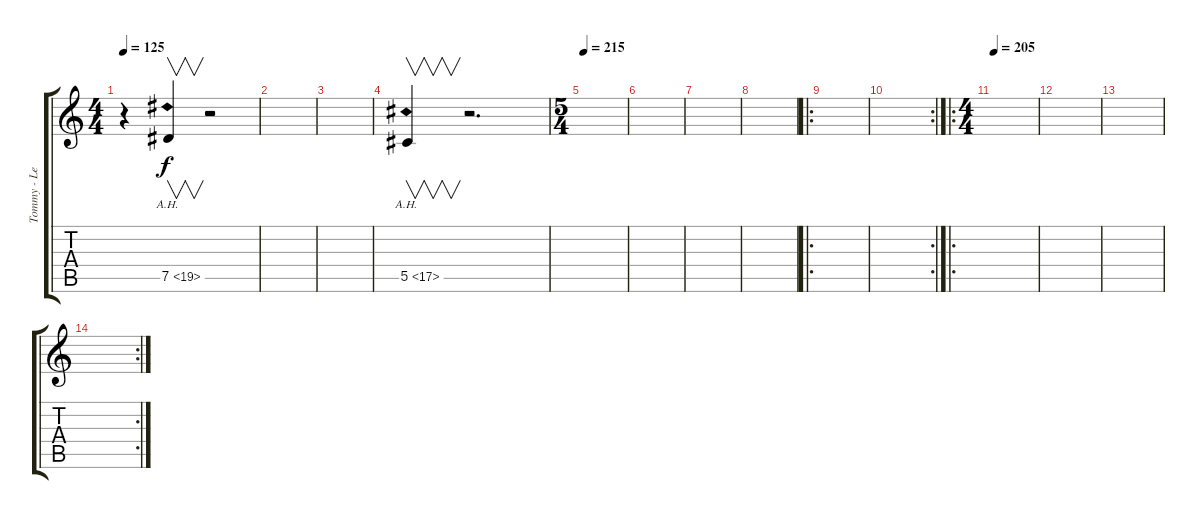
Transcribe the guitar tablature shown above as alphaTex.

\track ("Tommy - Lead Guitar" "Tommy - Le") {instrument distortionguitar}
\staff {score tabs}
\tuning (Eb4 Bb3 Gb3 Db3 Ab2 Eb2) {hide}
\ts (4 4)
\tempo 125
\clef g2
\ks c
r.4{dy f} 7.5{ah 12}.4{v} r.2 |
|
|
5.5{ah 12}.4{v} r.2{d} |
\ts (5 4)
\tempo 215
|
|
|
|
\ro
|
\rc 2
|
\ro
\ts (4 4)
\tempo 205
|
|
|
\rc 2
